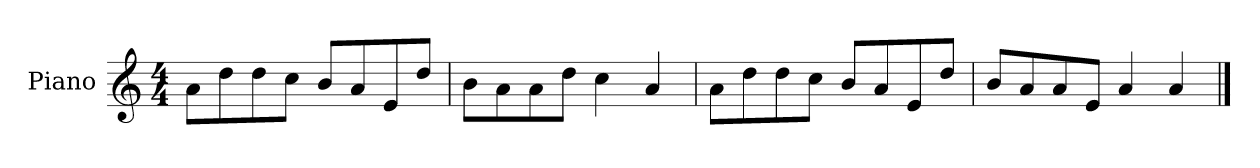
**kern
*part1
*staff1
*I"Piano
*I'P-no
*clefG2
*k[]
*M4/4
*MM90
=1
8a\L
8dd\
8dd\
8cc\J
8b/L
8a/
8e/
8dd/J
=2
8b\L
8a\
8a\
8dd\J
4cc\
4a/
=3
8a\L
8dd\
8dd\
8cc\J
8b/L
8a/
8e/
8dd/J
=4
8b/L
8a/
8a/
8e/J
4a/
4a/
==
*-
